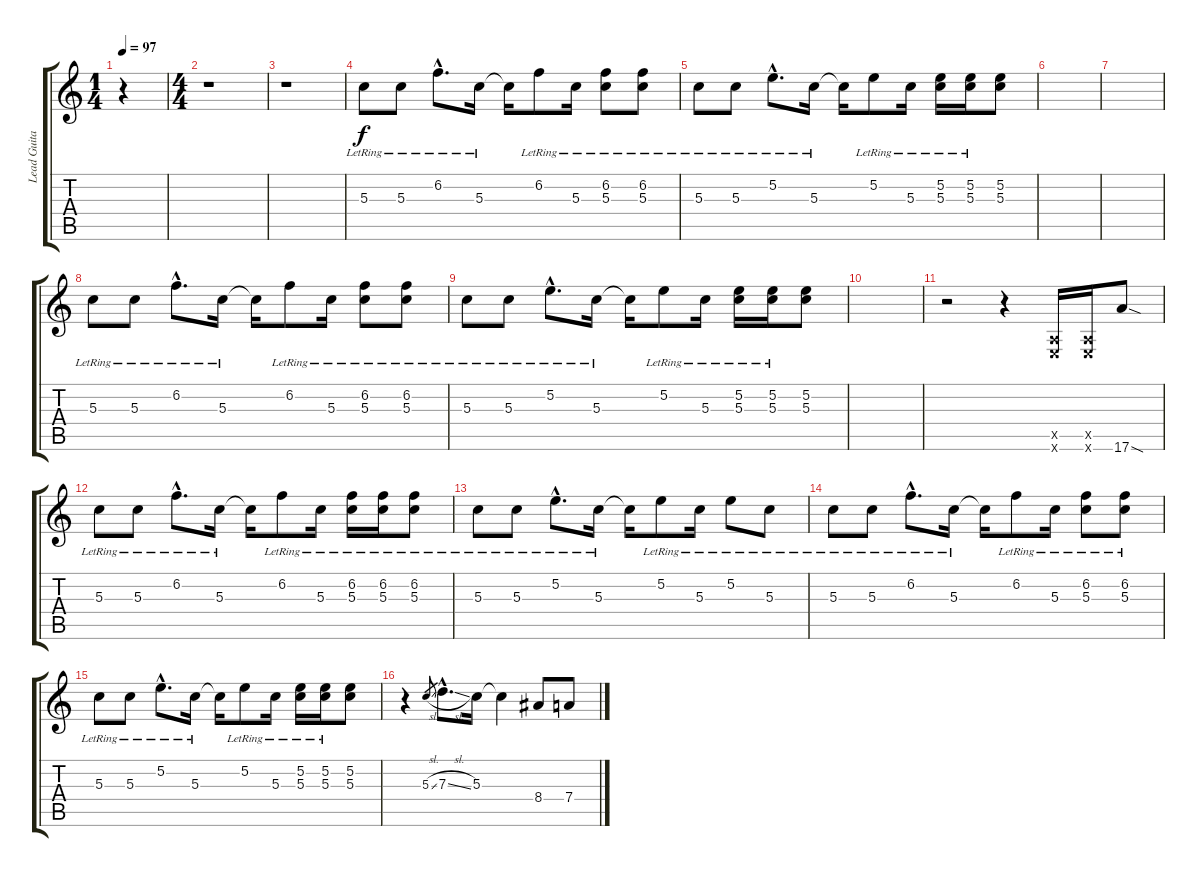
\track ("Lead Guitar " "Lead Guita") {instrument distortionguitar}
\staff {score tabs}
\tuning (E4 B3 G3 D3 A2 E2) {hide}
\ts (1 4)
\tempo 97
\clef g2
\ks c
r.4{dy f instrument distortionguitar} |
\ts (4 4)
r.1 |
r.1 |
5.3{lr}.8 5.3{lr}.8 6.2{hac lr}.8{d} 5.3{lr}.16 5.3{t}.16 6.2{lr}.8 5.3{lr}.16 (6.2{lr} 5.3{lr}).8 (6.2{lr} 5.3{lr}).8 |
5.3{lr}.8 5.3{lr}.8 5.2{hac lr}.8{d} 5.3{lr}.16 5.3{t}.16 5.2{lr}.8 5.3{lr}.16 (5.2{lr} 5.3{lr}).16 (5.2{lr} 5.3{lr}).16 (5.2 5.3).8 |
|
|
5.3{lr}.8 5.3{lr}.8 6.2{hac lr}.8{d} 5.3{lr}.16 5.3{t}.16 6.2{lr}.8 5.3{lr}.16 (6.2{lr} 5.3{lr}).8 (6.2{lr} 5.3{lr}).8 |
5.3{lr}.8 5.3{lr}.8 5.2{hac lr}.8{d} 5.3{lr}.16 5.3{t}.16 5.2{lr}.8 5.3{lr}.16 (5.2{lr} 5.3{lr}).16 (5.2{lr} 5.3{lr}).16 (5.2 5.3).8 |
|
r.2 r.4 (0.5{x} 0.6{x}).16 (0.5{x} 0.6{x}).16 17.6{sod}.8 |
5.3{lr}.8 5.3{lr}.8 6.2{hac lr}.8{d} 5.3{lr}.16 5.3{t}.16 6.2{lr}.8 5.3{lr}.16 (6.2{lr} 5.3{lr}).16 (6.2{lr} 5.3{lr}).16 (6.2{lr} 5.3{lr}).8 |
5.3{lr}.8 5.3{lr}.8 5.2{hac lr}.8{d} 5.3{lr}.16 5.3{t}.16 5.2{lr}.8 5.3{lr}.16 5.2{lr}.8 5.3{lr}.8 |
5.3{lr}.8 5.3{lr}.8 6.2{hac lr}.8{d} 5.3{lr}.16 5.3{t}.16 6.2{lr}.8 5.3{lr}.16 (6.2{lr} 5.3{lr}).8 (6.2{lr} 5.3{lr}).8 |
5.3{lr}.8 5.3{lr}.8 5.2{hac lr}.8{d} 5.3{lr}.16 5.3{t}.16 5.2{lr}.8 5.3{lr}.16 (5.2{lr} 5.3{lr}).16 (5.2{lr} 5.3{lr}).16 (5.2 5.3).8 |
r.4 5.3{sl}.8{gr} 7.3{sl hac}.8{d} 5.3.16 5.3{t}.4 8.4.8 7.4.8
